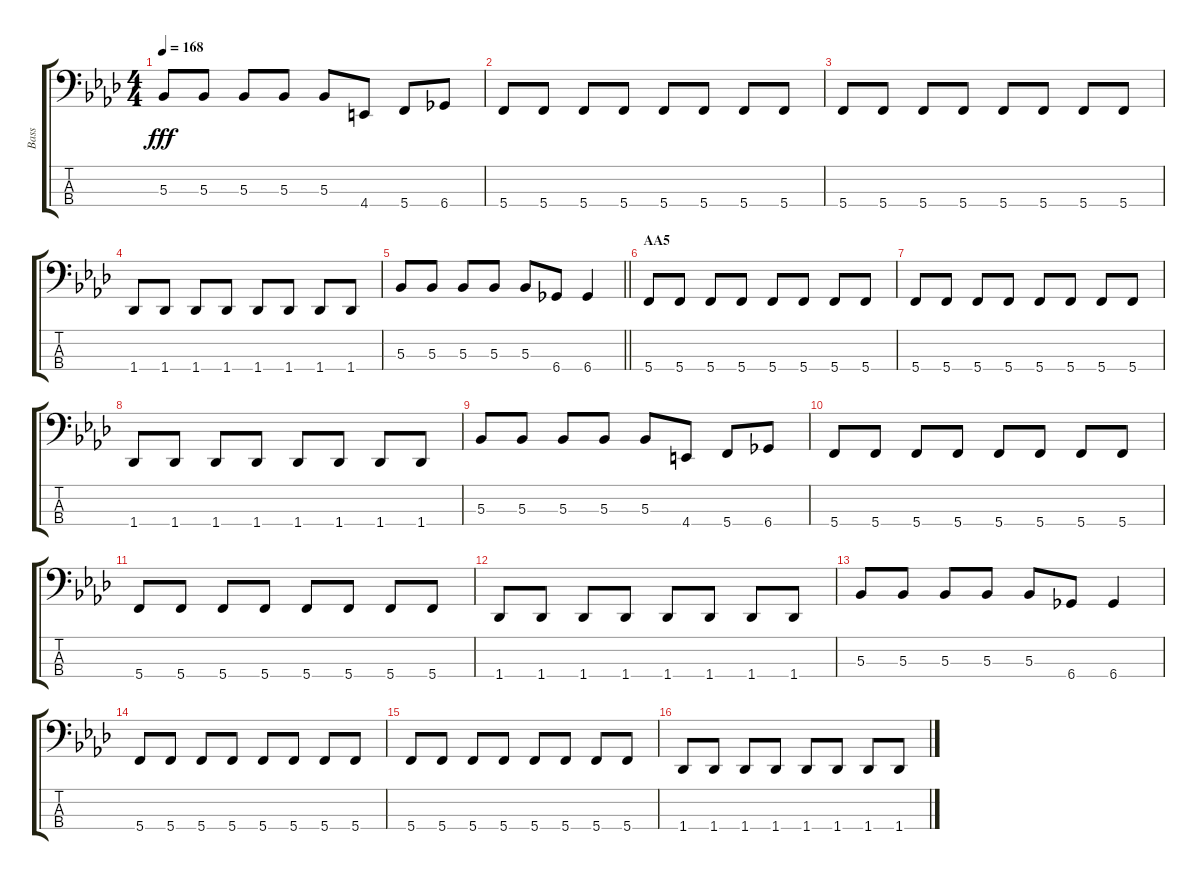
\track ("Bass" "Bass") {instrument electricbassfinger}
\staff {score tabs}
\tuning (Eb2 Bb1 F1 C1) {hide}
\ts (4 4)
\tempo 168
\clef f4
\ks fminor
5.3.8{dy fff} 5.3.8 5.3.8 5.3.8 5.3.8 4.4.8 5.4.8 6.4.8 |
5.4.8 5.4.8 5.4.8 5.4.8 5.4.8 5.4.8 5.4.8 5.4.8 |
5.4.8 5.4.8 5.4.8 5.4.8 5.4.8 5.4.8 5.4.8 5.4.8 |
1.4.8 1.4.8 1.4.8 1.4.8 1.4.8 1.4.8 1.4.8 1.4.8 |
\barLineRight lightlight
5.3.8 5.3.8 5.3.8 5.3.8 5.3.8 6.4.8 6.4.4 |
\section ("" "AA5")
5.4.8 5.4.8 5.4.8 5.4.8 5.4.8 5.4.8 5.4.8 5.4.8 |
5.4.8 5.4.8 5.4.8 5.4.8 5.4.8 5.4.8 5.4.8 5.4.8 |
1.4.8 1.4.8 1.4.8 1.4.8 1.4.8 1.4.8 1.4.8 1.4.8 |
5.3.8 5.3.8 5.3.8 5.3.8 5.3.8 4.4.8 5.4.8 6.4.8 |
5.4.8 5.4.8 5.4.8 5.4.8 5.4.8 5.4.8 5.4.8 5.4.8 |
5.4.8 5.4.8 5.4.8 5.4.8 5.4.8 5.4.8 5.4.8 5.4.8 |
1.4.8 1.4.8 1.4.8 1.4.8 1.4.8 1.4.8 1.4.8 1.4.8 |
5.3.8 5.3.8 5.3.8 5.3.8 5.3.8 6.4.8 6.4.4 |
5.4.8 5.4.8 5.4.8 5.4.8 5.4.8 5.4.8 5.4.8 5.4.8 |
5.4.8 5.4.8 5.4.8 5.4.8 5.4.8 5.4.8 5.4.8 5.4.8 |
1.4.8 1.4.8 1.4.8 1.4.8 1.4.8 1.4.8 1.4.8 1.4.8
